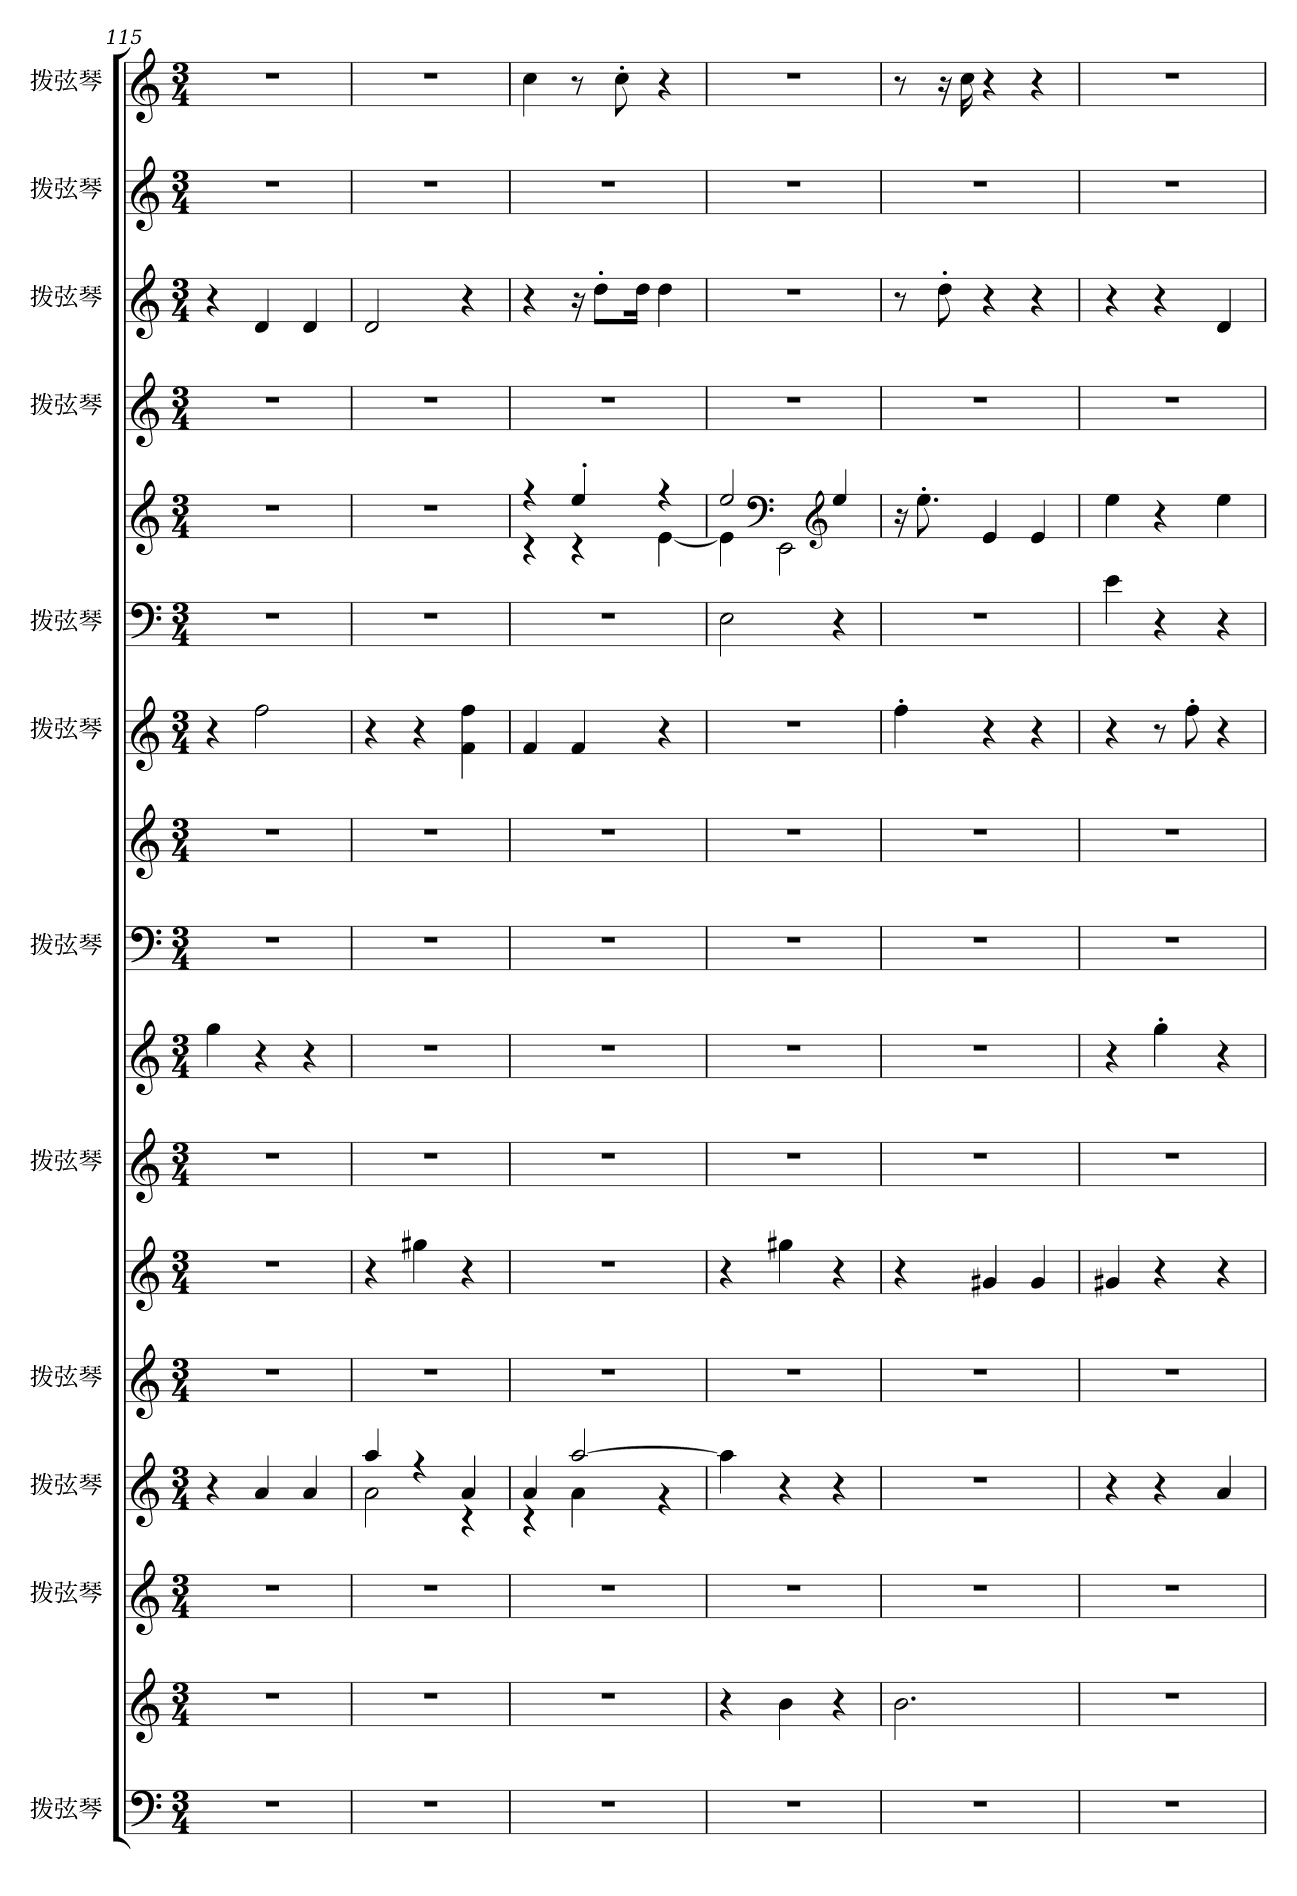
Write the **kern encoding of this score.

**kern	**kern	**kern	**kern	**kern	**kern	**kern	**kern	**kern	**kern	**kern	**kern	**kern	**kern	**kern	**kern	**kern
*part12	*part12	*part11	*part10	*part9	*part9	*part8	*part8	*part7	*part7	*part6	*part5	*part5	*part4	*part3	*part2	*part1
*staff17	*staff16	*staff15	*staff14	*staff13	*staff12	*staff11	*staff10	*staff9	*staff8	*staff7	*staff6	*staff5	*staff4	*staff3	*staff2	*staff1
*I"拨弦琴	*	*I"拨弦琴	*I"拨弦琴	*I"拨弦琴	*	*I"拨弦琴	*	*I"拨弦琴	*	*I"拨弦琴	*I"拨弦琴	*	*I"拨弦琴	*I"拨弦琴	*I"拨弦琴	*I"拨弦琴
*clefF4	*clefG2	*clefG2	*clefG2	*clefG2	*clefG2	*clefG2	*clefG2	*clefF4	*clefG2	*clefG2	*clefF4	*clefG2	*clefG2	*clefG2	*clefG2	*clefG2
*k[]	*k[]	*k[]	*k[]	*k[]	*k[]	*k[]	*k[]	*k[]	*k[]	*k[]	*k[]	*k[]	*k[]	*k[]	*k[]	*k[]
*M3/4	*M3/4	*M3/4	*M3/4	*M3/4	*M3/4	*M3/4	*M3/4	*M3/4	*M3/4	*M3/4	*M3/4	*M3/4	*M3/4	*M3/4	*M3/4	*M3/4
=115	=115	=115	=115	=115	=115	=115	=115	=115	=115	=115	=115	=115	=115	=115	=115	=115
2.r	2.r	2.r	4r	2.r	2.r	2.r	4gg\	2.r	2.r	4r	2.r	2.r	2.r	4r	2.r	2.r
.	.	.	4a/	.	.	.	4r	.	.	2ff\	.	.	.	4d/	.	.
.	.	.	4a/	.	.	.	4r	.	.	.	.	.	.	4d/	.	.
=116	=116	=116	=116	=116	=116	=116	=116	=116	=116	=116	=116	=116	=116	=116	=116	=116
*	*	*	*^	*	*	*	*	*	*	*	*	*	*	*	*	*
2.r	2.r	2.r	4aa/	2a\	2.r	4r	2.r	2.r	2.r	2.r	4r	2.r	2.r	2.r	2d/	2.r	2.r
.	.	.	4r	.	.	4gg#X\	.	.	.	.	4r	.	.	.	.	.	.
.	.	.	4a/	4r	.	4r	.	.	.	.	4f\ 4ff\	.	.	.	4r	.	.
!!LO:PB:g=z
=117	=117	=117	=117	=117	=117	=117	=117	=117	=117	=117	=117	=117	=117	=117	=117	=117	=117
*	*	*	*	*	*	*	*	*	*	*	*	*	*^	*	*	*	*
2.r	2.r	2.r	4a/	4r	2.r	2.r	2.r	2.r	2.r	2.r	4f/	2.r	4r	4r	2.r	4r	2.r	4cc\
.	.	.	[2aa/	4a\	.	.	.	.	.	.	4f/	.	4ee'/	4r	.	16r	.	8r
.	.	.	.	.	.	.	.	.	.	.	.	.	.	.	.	8dd'\L	.	.
.	.	.	.	.	.	.	.	.	.	.	.	.	.	.	.	.	.	8cc'\
.	.	.	.	.	.	.	.	.	.	.	.	.	.	.	.	16dd\Jk	.	.
.	.	.	.	4r	.	.	.	.	.	.	4r	.	4r	[4e\	.	4dd\	.	4r
*	*	*	*v	*v	*	*	*	*	*	*	*	*	*	*	*	*	*	*
=118	=118	=118	=118	=118	=118	=118	=118	=118	=118	=118	=118	=118	=118	=118	=118	=118	=118
2.r	4r	2.r	4aa\]	2.r	4r	2.r	2.r	2.r	2.r	2.r	2E\	2ee/	4e\]	2.r	2.r	2.r	2.r
*	*	*	*	*	*	*	*	*	*	*	*	*clefF4	*	*	*	*	*
.	4b\	.	4r	.	4gg#X\	.	.	.	.	.	.	.	2EE\	.	.	.	.
*	*	*	*	*	*	*	*	*	*	*	*	*clefG2	*	*	*	*	*
.	4r	.	4r	.	4r	.	.	.	.	.	4r	4ee/	.	.	.	.	.
*	*	*	*	*	*	*	*	*	*	*	*	*v	*v	*	*	*	*
=119	=119	=119	=119	=119	=119	=119	=119	=119	=119	=119	=119	=119	=119	=119	=119	=119
2.r	2.b\	2.r	2.r	2.r	4r	2.r	2.r	2.r	2.r	4ff'\	2.r	16r	2.r	8r	2.r	8r
.	.	.	.	.	.	.	.	.	.	.	.	8.ee'\	.	.	.	.
.	.	.	.	.	.	.	.	.	.	.	.	.	.	8dd'\	.	16r
.	.	.	.	.	.	.	.	.	.	.	.	.	.	.	.	16cc\
.	.	.	.	.	4g#X/	.	.	.	.	4r	.	4e/	.	4r	.	4r
.	.	.	.	.	4g#/	.	.	.	.	4r	.	4e/	.	4r	.	4r
=120	=120	=120	=120	=120	=120	=120	=120	=120	=120	=120	=120	=120	=120	=120	=120	=120
2.r	2.r	2.r	4r	2.r	4g#X/	2.r	4r	2.r	2.r	4r	4e\	4ee\	2.r	4r	2.r	2.r
.	.	.	4r	.	4r	.	4gg'\	.	.	8r	4r	4r	.	4r	.	.
.	.	.	.	.	.	.	.	.	.	8ff'\	.	.	.	.	.	.
.	.	.	4a/	.	4r	.	4r	.	.	4r	4r	4ee\	.	4d/	.	.
=	=	=	=	=	=	=	=	=	=	=	=	=	=	=	=	=
*-	*-	*-	*-	*-	*-	*-	*-	*-	*-	*-	*-	*-	*-	*-	*-	*-
